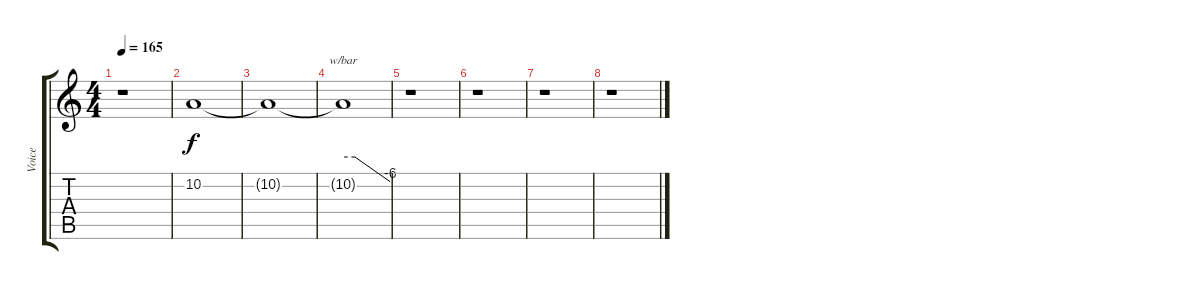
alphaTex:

\track ("Voice" "Voice") {instrument lead2sawtooth}
\staff {score tabs}
\tuning (E4 B3 G3 D3 A2 E2) {hide}
\ts (4 4)
\tempo 165
\clef g2
\ks c
r.1{dy f} |
10.2.1 |
10.2{t}.1 |
10.2{t}.1{tbe (custom default 0 0 15 0 60 -24)} |
r.1 |
r.1 |
r.1 |
r.1
